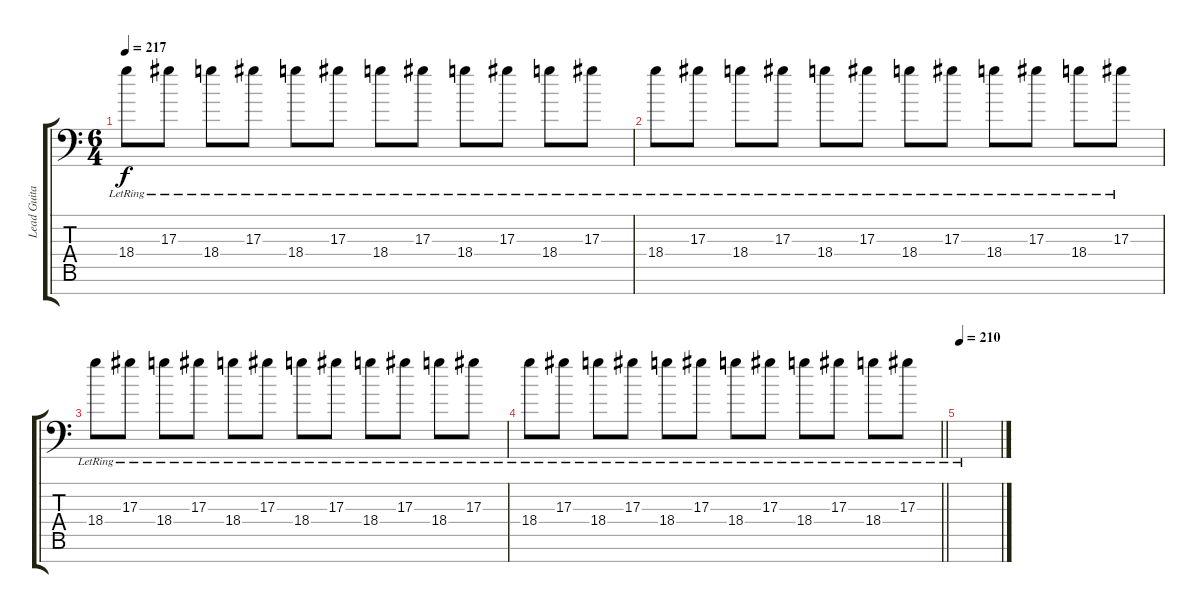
\track ("Lead Guitar #2" "Lead Guita") {instrument electricguitarjazz}
\staff {score tabs}
\tuning (Db4 Ab3 Eb3 Db3 Ab2 Eb2 Ab1) {hide}
\ts (6 4)
\tempo 217
\clef f4
\ks c
18.4{lr}.8{dy f} 17.3{lr}.8 18.4{lr}.8 17.3{lr}.8 18.4{lr}.8 17.3{lr}.8 18.4{lr}.8 17.3{lr}.8 18.4{lr}.8 17.3{lr}.8 18.4{lr}.8 17.3{lr}.8 |
18.4{lr}.8 17.3{lr}.8 18.4{lr}.8 17.3{lr}.8 18.4{lr}.8 17.3{lr}.8 18.4{lr}.8 17.3{lr}.8 18.4{lr}.8 17.3{lr}.8 18.4{lr}.8 17.3{lr}.8 |
18.4{lr}.8 17.3{lr}.8 18.4{lr}.8 17.3{lr}.8 18.4{lr}.8 17.3{lr}.8 18.4{lr}.8 17.3{lr}.8 18.4{lr}.8 17.3{lr}.8 18.4{lr}.8 17.3{lr}.8 |
\barLineRight lightlight
18.4{lr}.8 17.3{lr}.8 18.4{lr}.8 17.3{lr}.8 18.4{lr}.8 17.3{lr}.8 18.4{lr}.8 17.3{lr}.8 18.4{lr}.8 17.3{lr}.8 18.4{lr}.8 17.3{lr}.8 |
\section ("" "")
\tempo 210
